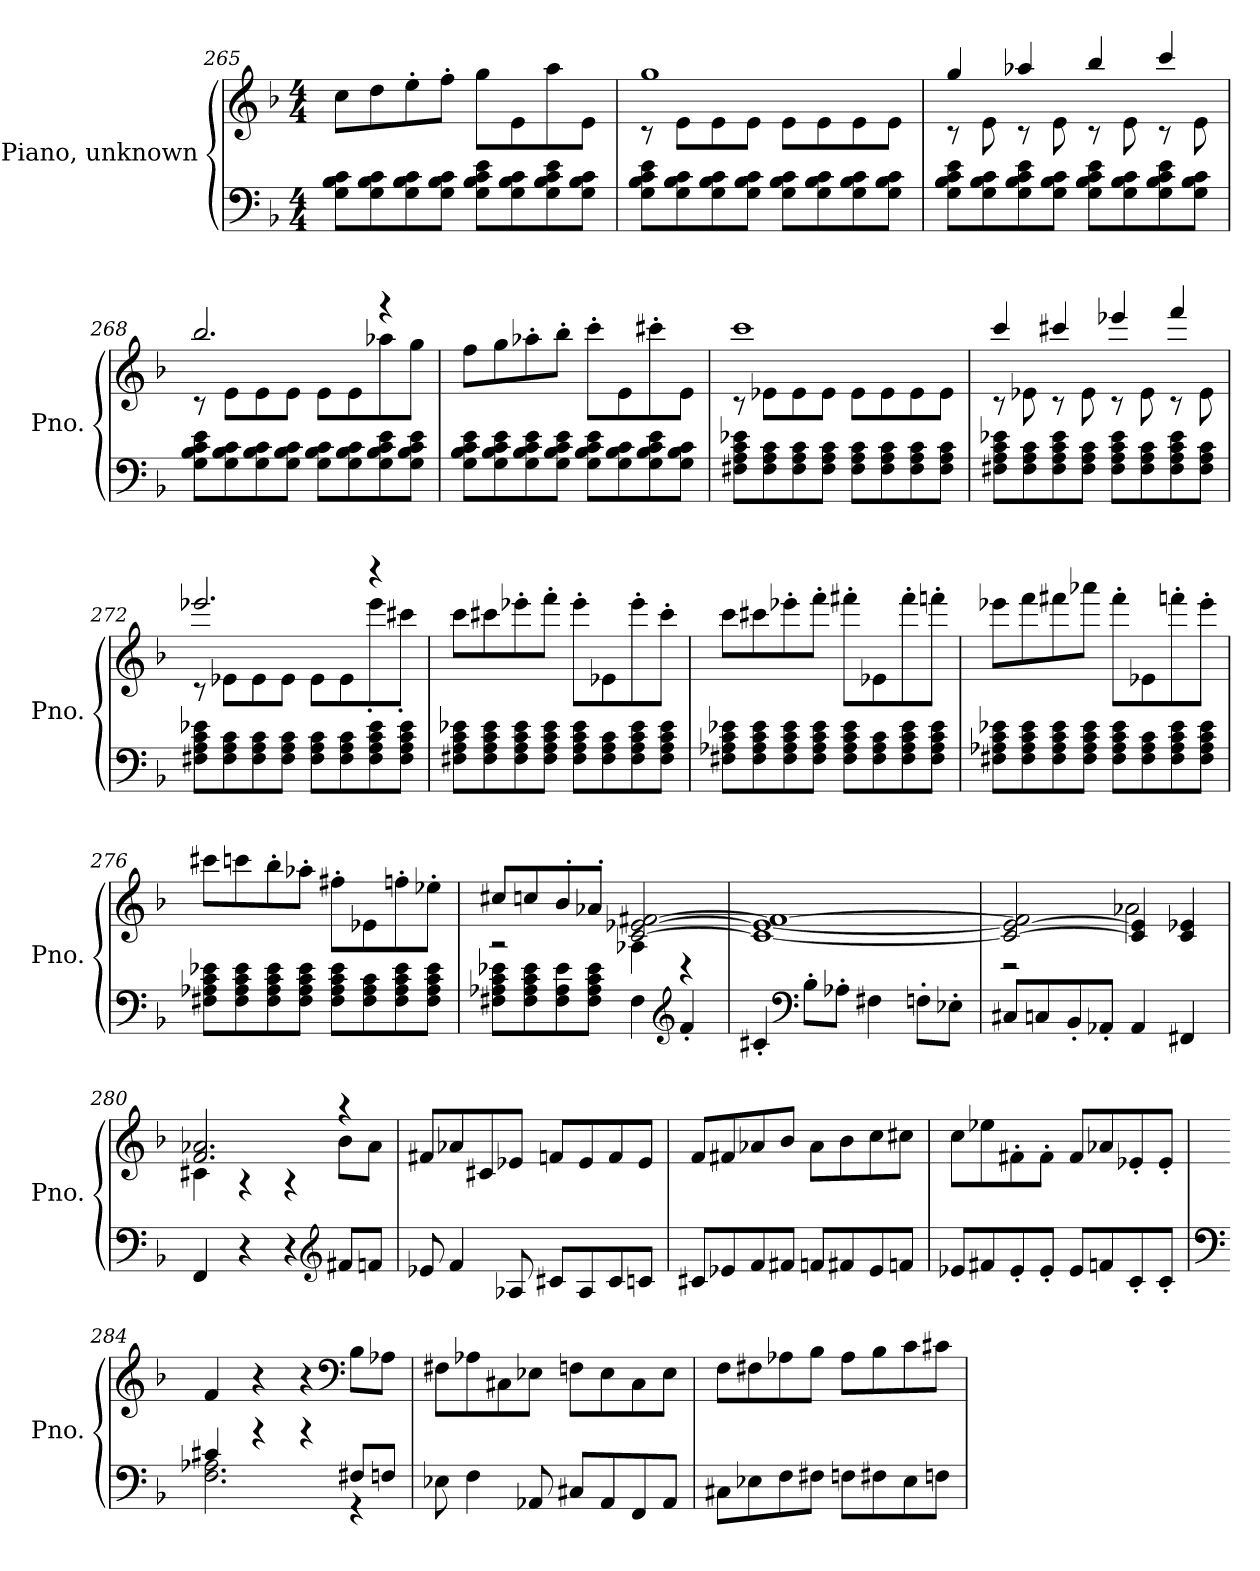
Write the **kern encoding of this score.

**kern	**kern
*part1	*part1
*staff2	*staff1
*I"Piano, unknown	*
*I'Pno.	*
*clefF4	*clefG2
*k[b-]	*k[b-]
*M4/4	*M4/4
=265	=265
8G\ 8B-\ 8c\L	8cc\L
8G\ 8B-\ 8c\	8dd\
8G\ 8B-\ 8c\	8ee'\
8G\ 8B-\ 8c\J	8ff'\J
8G\ 8B-\ 8c\ 8e\L	8gg\L
8G\ 8B-\ 8c\	8e\
8G\ 8B-\ 8c\ 8e\	8aa\
8G\ 8B-\ 8c\J	8e\J
!!LO:LB:g=z
=266	=266
*	*^
8G\ 8B-\ 8c\ 8e\L	1gg	8r
8G\ 8B-\ 8c\	.	8e\L
8G\ 8B-\ 8c\	.	8e\
8G\ 8B-\ 8c\J	.	8e\J
8G\ 8B-\ 8c\L	.	8e\L
8G\ 8B-\ 8c\	.	8e\
8G\ 8B-\ 8c\	.	8e\
8G\ 8B-\ 8c\J	.	8e\J
=267	=267	=267
8G\ 8B-\ 8c\ 8e\L	4gg/	8r
8G\ 8B-\ 8c\	.	8e\
8G\ 8B-\ 8c\ 8e\	4aa-X/	8r
8G\ 8B-\ 8c\J	.	8e\
8G\ 8B-\ 8c\ 8e\L	4bb-/	8r
8G\ 8B-\ 8c\	.	8e\
8G\ 8B-\ 8c\ 8e\	4ccc/	8r
8G\ 8B-\ 8c\J	.	8e\
!!LO:LB:g=z	!!
=268	=268	=268
8G\ 8B-\ 8c\ 8e\L	2.bb-/	8r
8G\ 8B-\ 8c\	.	8e\L
8G\ 8B-\ 8c\	.	8e\
8G\ 8B-\ 8c\J	.	8e\J
8G\ 8B-\ 8c\L	.	8e\L
8G\ 8B-\ 8c\	.	8e\
8G\ 8B-\ 8c\ 8e\	4r	8aa-X\
8G\ 8B-\ 8c\ 8e\J	.	8gg\J
*	*v	*v
=269	=269
8G\ 8B-\ 8c\ 8e\L	8ff\L
8G\ 8B-\ 8c\ 8e\	8gg\
8G\ 8B-\ 8c\ 8e\	8aa-X'\
8G\ 8B-\ 8c\ 8e\J	8bb-'\J
8G\ 8B-\ 8c\ 8e\L	8ccc'\L
8G\ 8B-\ 8c\	8e\
8G\ 8B-\ 8c\ 8e\	8ccc#X'\
8G\ 8B-\ 8c\J	8e\J
=270	=270
*	*^
8F#X\ 8A\ 8c\ 8e-X\L	1ccc	8r
8F#\ 8A\ 8c\	.	8e-X\L
8F#\ 8A\ 8c\	.	8e-\
8F#\ 8A\ 8c\J	.	8e-\J
8F#\ 8A\ 8c\L	.	8e-\L
8F#\ 8A\ 8c\	.	8e-\
8F#\ 8A\ 8c\	.	8e-\
8F#\ 8A\ 8c\J	.	8e-\J
!!LO:LB:g=z	!!
=271	=271	=271
8F#X\ 8A\ 8c\ 8e-X\L	4ccc/	8r
8F#\ 8A\ 8c\	.	8e-X\
8F#\ 8A\ 8c\ 8e-\	4ccc#X/	8r
8F#\ 8A\ 8c\J	.	8e-\
8F#\ 8A\ 8c\ 8e-\L	4eee-X/	8r
8F#\ 8A\ 8c\	.	8e-\
8F#\ 8A\ 8c\ 8e-\	4fff/	8r
8F#\ 8A\ 8c\J	.	8e-\
=272	=272	=272
8F#X\ 8A\ 8c\ 8e-X\L	2.eee-X/	8r
8F#\ 8A\ 8c\	.	8e-X\L
8F#\ 8A\ 8c\	.	8e-\
8F#\ 8A\ 8c\J	.	8e-\J
8F#\ 8A\ 8c\L	.	8e-\L
8F#\ 8A\ 8c\	.	8e-\
8F#\ 8A\ 8c\ 8e-\	4r	8eee-'\
8F#\ 8A\ 8c\ 8e-\J	.	8ccc#X'\J
*	*v	*v
=273	=273
8F#X\ 8A\ 8c\ 8e-X\L	8ccc\L
8F#\ 8A\ 8c\ 8e-\	8ccc#X\
8F#\ 8A\ 8c\ 8e-\	8eee-X'\
8F#\ 8A\ 8c\ 8e-\J	8fff'\J
8F#\ 8A\ 8c\ 8e-\L	8eee-'\L
8F#\ 8A\ 8c\	8e-X\
8F#\ 8A\ 8c\ 8e-\	8eee-'\
8F#\ 8A\ 8c\ 8e-\J	8ccc#'\J
!!LO:LB:g=z
=274	=274
8F#X\ 8A-X\ 8c\ 8e-X\L	8ccc\L
8F#\ 8A-\ 8c\ 8e-\	8ccc#X\
8F#\ 8A-\ 8c\ 8e-\	8eee-X'\
8F#\ 8A-\ 8c\ 8e-\J	8fff'\J
8F#\ 8A-\ 8c\ 8e-\L	8fff#X'\L
8F#\ 8A-\ 8c\	8e-X\
8F#\ 8A-\ 8c\ 8e-\	8fff#'\
8F#\ 8A-\ 8c\ 8e-\J	8fffn'\J
=275	=275
8F#X\ 8A-X\ 8c\ 8e-X\L	8eee-X\L
8F#\ 8A-\ 8c\ 8e-\	8fff\
8F#\ 8A-\ 8c\ 8e-\	8fff#X\
8F#\ 8A-\ 8c\ 8e-\J	8aaa-X\J
8F#\ 8A-\ 8c\ 8e-\L	8fff#'\L
8F#\ 8A-\ 8c\	8e-X\
8F#\ 8A-\ 8c\ 8e-\	8fffn'\
8F#\ 8A-\ 8c\ 8e-\J	8eee-'\J
=276	=276
8F#X\ 8A-X\ 8c\ 8e-X\L	8ccc#X\L
8F#\ 8A-\ 8c\ 8e-\	8cccn\
8F#\ 8A-\ 8c\ 8e-\	8bb-'\
8F#\ 8A-\ 8c\ 8e-\J	8aa-X'\J
8F#\ 8A-\ 8c\ 8e-\L	8ff#X'\L
8F#\ 8A-\ 8c\	8e-X\
8F#\ 8A-\ 8c\ 8e-\	8ffn'\
8F#\ 8A-\ 8c\ 8e-\J	8ee-X'\J
!!LO:LB:g=z
=277	=277
*	*^
8F#X\ 8A-X\ 8c\ 8e-X\L	8cc#X/L	2r
8F#\ 8A-\ 8c\ 8e-\	8ccn/	.
8F#\ 8A-\ 8e-\	8b-'/	.
8F#\ 8A-\ 8c\ 8e-\J	8a-X'/J	.
4F#\	[2c/ [2e-X/ [2f#X/	4A-X\
*clefG2	*	*
4f'/	.	4r
*	*v	*v
=278	=278
4c#X'/	1c_ 1e-_ 1f#_
*clefF4	*
8B-'\L	.
8A-X'\J	.
4F#X\	.
8Fn'\L	.
8E-X'\J	.
=279	=279
*	*^
8C#X/L	2c/_ 2e-/_ 2f#/]	2r
8Cn/	.	.
8BB-'/	.	.
8AA-X'/J	.	.
4AA-/	4c/] 4e-/]	2a-X\
4FF#X/	4c/ 4e-X/	.
=280	=280	=280
4FF/	2.f/ 2.a-X/	4c#X\
4r	.	4r
4r	.	4r
*clefG2	*	*
8f#X/L	4r	8b-\L
8fn/J	.	8a-\J
*	*v	*v
!!LO:PB:g=z
=281	=281
8e-X/	8f#X/L
4f/	8a-X/
.	8c#X/
8A-X/	8e-X/J
8c#X/L	8fn/L
8A-/	8e-/
8c#/	8f/
8cn/J	8e-/J
=282	=282
8c#X/L	8f/L
8e-X/	8f#X/
8f/	8a-X/
8f#X/J	8b-/J
8fn/L	8a-\L
8f#X/	8b-\
8e-/	8cc\
8fn/J	8cc#X\J
=283	=283
8e-X/L	8cc\L
8f#X/	8ee-X\
8e-'/	8f#X'\
8e-'/J	8f#'\J
8e-/L	8f#/L
8fn/	8a-X/
8c'/	8e-X'/
8c'/J	8e-'/J
!!LO:LB:g=z
=284	=284
*clefF4	*
*^	*
4c#X/	2.F\ 2.A-X\	4f/
4r	.	4r
4r	.	4r
*	*	*clefF4
8F#X/L	4r	8B-\L
8Fn/J	.	8A-X\J
*v	*v	*
=285	=285
8E-X\	8F#X\L
4F\	8A-X\
.	8C#X\
8AA-X/	8E-X\J
8C#X/L	8Fn\L
8AA-/	8E-\
8FF/	8C#\
8AA-/J	8E-\J
=286	=286
8C#X\L	8F\L
8E-X\	8F#X\
8F\	8A-X\
8F#X\J	8B-\J
8Fn\L	8A-\L
8F#X\	8B-\
8E-\	8c\
8Fn\J	8c#X\J
=	=
*-	*-
